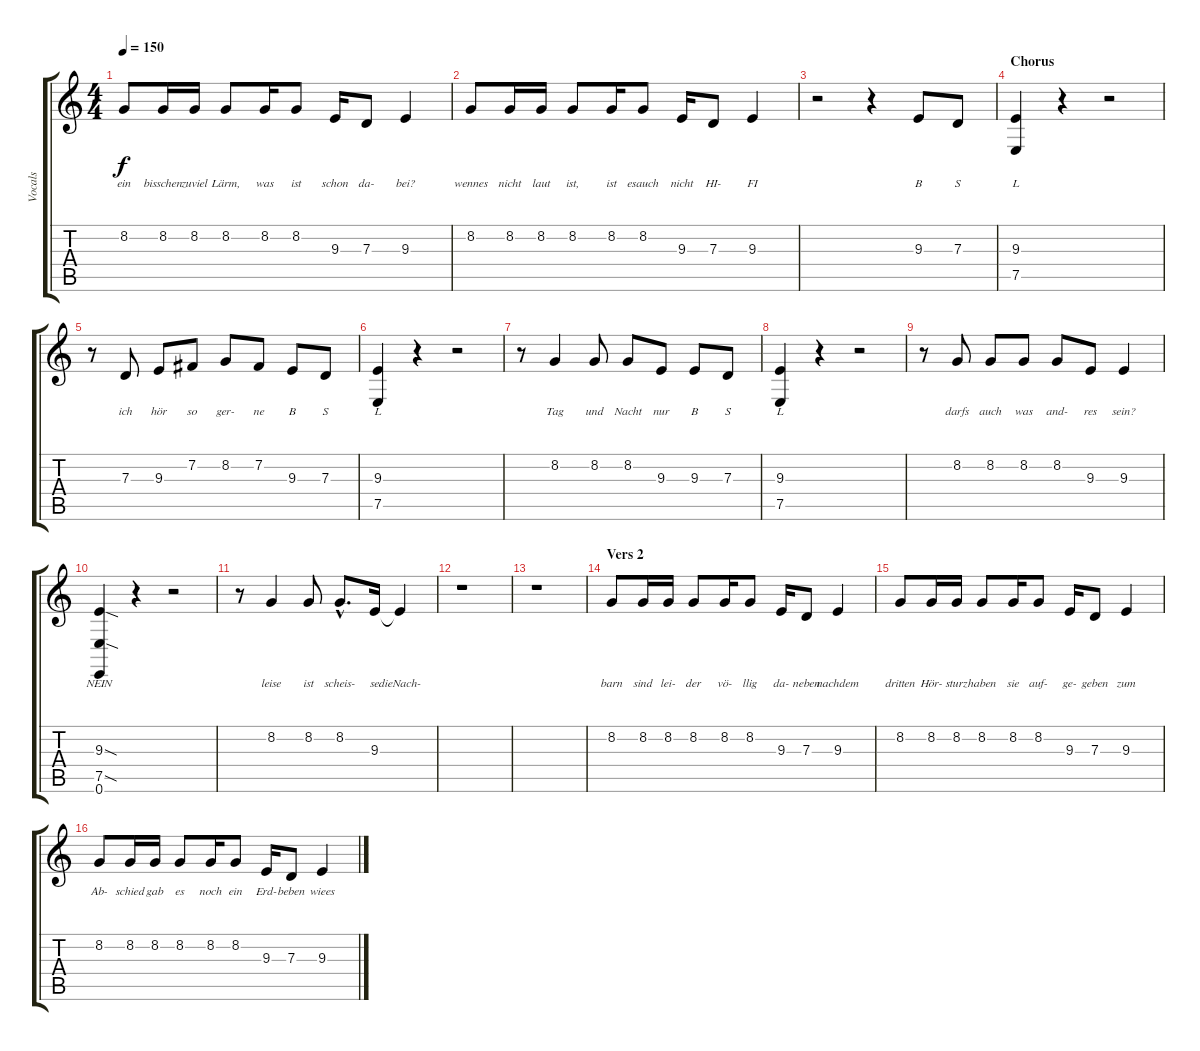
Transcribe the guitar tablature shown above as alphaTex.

\track ("Vocals" "Vocals") {instrument oboe}
\staff {score tabs}
\tuning (E4 B3 G3 D3 A2 E2) {hide}
\ts (4 4)
\tempo 150
\clef g2
\ks c
8.2.8{lyrics (0 "ein") lyrics (1 "") lyrics (2 "") lyrics (3 "") lyrics (4 "") dy f} 8.2.16{lyrics (0 "bisschen") lyrics (1 "") lyrics (2 "") lyrics (3 "") lyrics (4 "")} 8.2.16{lyrics (0 "zuviel") lyrics (1 "") lyrics (2 "") lyrics (3 "") lyrics (4 "")} 8.2.8{lyrics (0 "Lärm,") lyrics (1 "") lyrics (2 "") lyrics (3 "") lyrics (4 "")} 8.2.16{lyrics (0 "was") lyrics (1 "") lyrics (2 "") lyrics (3 "") lyrics (4 "")} 8.2.8{lyrics (0 "ist") lyrics (1 "") lyrics (2 "") lyrics (3 "") lyrics (4 "")} 9.3.16{lyrics (0 "schon") lyrics (1 "") lyrics (2 "") lyrics (3 "") lyrics (4 "")} 7.3.8{lyrics (0 "da-") lyrics (1 "") lyrics (2 "") lyrics (3 "") lyrics (4 "")} 9.3.4{lyrics (0 "bei?") lyrics (1 "") lyrics (2 "") lyrics (3 "") lyrics (4 "")} |
8.2.8{lyrics (0 "wennes") lyrics (1 "") lyrics (2 "") lyrics (3 "") lyrics (4 "")} 8.2.16{lyrics (0 "nicht") lyrics (1 "") lyrics (2 "") lyrics (3 "") lyrics (4 "")} 8.2.16{lyrics (0 "laut") lyrics (1 "") lyrics (2 "") lyrics (3 "") lyrics (4 "")} 8.2.8{lyrics (0 "ist,") lyrics (1 "") lyrics (2 "") lyrics (3 "") lyrics (4 "")} 8.2.16{lyrics (0 "ist") lyrics (1 "") lyrics (2 "") lyrics (3 "") lyrics (4 "")} 8.2.8{lyrics (0 "esauch") lyrics (1 "") lyrics (2 "") lyrics (3 "") lyrics (4 "")} 9.3.16{lyrics (0 "nicht") lyrics (1 "") lyrics (2 "") lyrics (3 "") lyrics (4 "")} 7.3.8{lyrics (0 "HI-") lyrics (1 "") lyrics (2 "") lyrics (3 "") lyrics (4 "")} 9.3.4{lyrics (0 "FI") lyrics (1 "") lyrics (2 "") lyrics (3 "") lyrics (4 "")} |
r.2 r.4 9.3.8{lyrics (0 "B") lyrics (1 "") lyrics (2 "") lyrics (3 "") lyrics (4 "")} 7.3.8{lyrics (0 "S") lyrics (1 "") lyrics (2 "") lyrics (3 "") lyrics (4 "")} |
\section ("" "Chorus")
(9.3 7.5).4{lyrics (0 "L") lyrics (1 "") lyrics (2 "") lyrics (3 "") lyrics (4 "")} r.4 r.2 |
r.8 7.3.8{lyrics (0 "ich") lyrics (1 "") lyrics (2 "") lyrics (3 "") lyrics (4 "")} 9.3.8{lyrics (0 "hör") lyrics (1 "") lyrics (2 "") lyrics (3 "") lyrics (4 "")} 7.2.8{lyrics (0 "so") lyrics (1 "") lyrics (2 "") lyrics (3 "") lyrics (4 "")} 8.2.8{lyrics (0 "ger-") lyrics (1 "") lyrics (2 "") lyrics (3 "") lyrics (4 "")} 7.2.8{lyrics (0 "ne") lyrics (1 "") lyrics (2 "") lyrics (3 "") lyrics (4 "")} 9.3.8{lyrics (0 "B") lyrics (1 "") lyrics (2 "") lyrics (3 "") lyrics (4 "")} 7.3.8{lyrics (0 "S") lyrics (1 "") lyrics (2 "") lyrics (3 "") lyrics (4 "")} |
(9.3 7.5).4{lyrics (0 "L") lyrics (1 "") lyrics (2 "") lyrics (3 "") lyrics (4 "")} r.4 r.2 |
r.8 8.2.4{lyrics (0 "Tag") lyrics (1 "") lyrics (2 "") lyrics (3 "") lyrics (4 "")} 8.2.8{lyrics (0 "und") lyrics (1 "") lyrics (2 "") lyrics (3 "") lyrics (4 "")} 8.2.8{lyrics (0 "Nacht") lyrics (1 "") lyrics (2 "") lyrics (3 "") lyrics (4 "")} 9.3.8{lyrics (0 "nur") lyrics (1 "") lyrics (2 "") lyrics (3 "") lyrics (4 "")} 9.3.8{lyrics (0 "B") lyrics (1 "") lyrics (2 "") lyrics (3 "") lyrics (4 "")} 7.3.8{lyrics (0 "S") lyrics (1 "") lyrics (2 "") lyrics (3 "") lyrics (4 "")} |
(9.3 7.5).4{lyrics (0 "L") lyrics (1 "") lyrics (2 "") lyrics (3 "") lyrics (4 "")} r.4 r.2 |
r.8 8.2.8{lyrics (0 "darfs") lyrics (1 "") lyrics (2 "") lyrics (3 "") lyrics (4 "")} 8.2.8{lyrics (0 "auch") lyrics (1 "") lyrics (2 "") lyrics (3 "") lyrics (4 "")} 8.2.8{lyrics (0 "was") lyrics (1 "") lyrics (2 "") lyrics (3 "") lyrics (4 "")} 8.2.8{lyrics (0 "and-") lyrics (1 "") lyrics (2 "") lyrics (3 "") lyrics (4 "")} 9.3.8{lyrics (0 "res") lyrics (1 "") lyrics (2 "") lyrics (3 "") lyrics (4 "")} 9.3.4{lyrics (0 "sein?") lyrics (1 "") lyrics (2 "") lyrics (3 "") lyrics (4 "")} |
(9.3{sod} 7.5{sod} 0.6).4{lyrics (0 "NEIN") lyrics (1 "") lyrics (2 "") lyrics (3 "") lyrics (4 "")} r.4 r.2 |
r.8 8.2.4{lyrics (0 "leise") lyrics (1 "") lyrics (2 "") lyrics (3 "") lyrics (4 "")} 8.2.8{lyrics (0 "ist") lyrics (1 "") lyrics (2 "") lyrics (3 "") lyrics (4 "")} 8.2{hac}.8{d lyrics (0 "scheis-") lyrics (1 "") lyrics (2 "") lyrics (3 "") lyrics (4 "")} 9.3.16{lyrics (0 "se") lyrics (1 "") lyrics (2 "") lyrics (3 "") lyrics (4 "")} 9.3{t}.4{lyrics (0 "dieNach-") lyrics (1 "") lyrics (2 "") lyrics (3 "") lyrics (4 "")} |
r.1 |
r.1 |
\section ("" "Vers 2")
8.2.8{lyrics (0 "barn") lyrics (1 "") lyrics (2 "") lyrics (3 "") lyrics (4 "")} 8.2.16{lyrics (0 "sind") lyrics (1 "") lyrics (2 "") lyrics (3 "") lyrics (4 "")} 8.2.16{lyrics (0 "lei-") lyrics (1 "") lyrics (2 "") lyrics (3 "") lyrics (4 "")} 8.2.8{lyrics (0 "der") lyrics (1 "") lyrics (2 "") lyrics (3 "") lyrics (4 "")} 8.2.16{lyrics (0 "vö-") lyrics (1 "") lyrics (2 "") lyrics (3 "") lyrics (4 "")} 8.2.8{lyrics (0 "llig") lyrics (1 "") lyrics (2 "") lyrics (3 "") lyrics (4 "")} 9.3.16{lyrics (0 "da-") lyrics (1 "") lyrics (2 "") lyrics (3 "") lyrics (4 "")} 7.3.8{lyrics (0 "neben") lyrics (1 "") lyrics (2 "") lyrics (3 "") lyrics (4 "")} 9.3.4{lyrics (0 "nachdem") lyrics (1 "") lyrics (2 "") lyrics (3 "") lyrics (4 "")} |
8.2.8{lyrics (0 "dritten") lyrics (1 "") lyrics (2 "") lyrics (3 "") lyrics (4 "")} 8.2.16{lyrics (0 "Hör-") lyrics (1 "") lyrics (2 "") lyrics (3 "") lyrics (4 "")} 8.2.16{lyrics (0 "sturz") lyrics (1 "") lyrics (2 "") lyrics (3 "") lyrics (4 "")} 8.2.8{lyrics (0 "haben") lyrics (1 "") lyrics (2 "") lyrics (3 "") lyrics (4 "")} 8.2.16{lyrics (0 "sie") lyrics (1 "") lyrics (2 "") lyrics (3 "") lyrics (4 "")} 8.2.8{lyrics (0 "auf-") lyrics (1 "") lyrics (2 "") lyrics (3 "") lyrics (4 "")} 9.3.16{lyrics (0 "ge-") lyrics (1 "") lyrics (2 "") lyrics (3 "") lyrics (4 "")} 7.3.8{lyrics (0 "geben") lyrics (1 "") lyrics (2 "") lyrics (3 "") lyrics (4 "")} 9.3.4{lyrics (0 "zum") lyrics (1 "") lyrics (2 "") lyrics (3 "") lyrics (4 "")} |
8.2.8{lyrics (0 "Ab-") lyrics (1 "") lyrics (2 "") lyrics (3 "") lyrics (4 "")} 8.2.16{lyrics (0 "schied") lyrics (1 "") lyrics (2 "") lyrics (3 "") lyrics (4 "")} 8.2.16{lyrics (0 "gab") lyrics (1 "") lyrics (2 "") lyrics (3 "") lyrics (4 "")} 8.2.8{lyrics (0 "es") lyrics (1 "") lyrics (2 "") lyrics (3 "") lyrics (4 "")} 8.2.16{lyrics (0 "noch") lyrics (1 "") lyrics (2 "") lyrics (3 "") lyrics (4 "")} 8.2.8{lyrics (0 "ein") lyrics (1 "") lyrics (2 "") lyrics (3 "") lyrics (4 "")} 9.3.16{lyrics (0 "Erd-") lyrics (1 "") lyrics (2 "") lyrics (3 "") lyrics (4 "")} 7.3.8{lyrics (0 "beben") lyrics (1 "") lyrics (2 "") lyrics (3 "") lyrics (4 "")} 9.3.4{lyrics (0 "wiees") lyrics (1 "") lyrics (2 "") lyrics (3 "") lyrics (4 "")}
